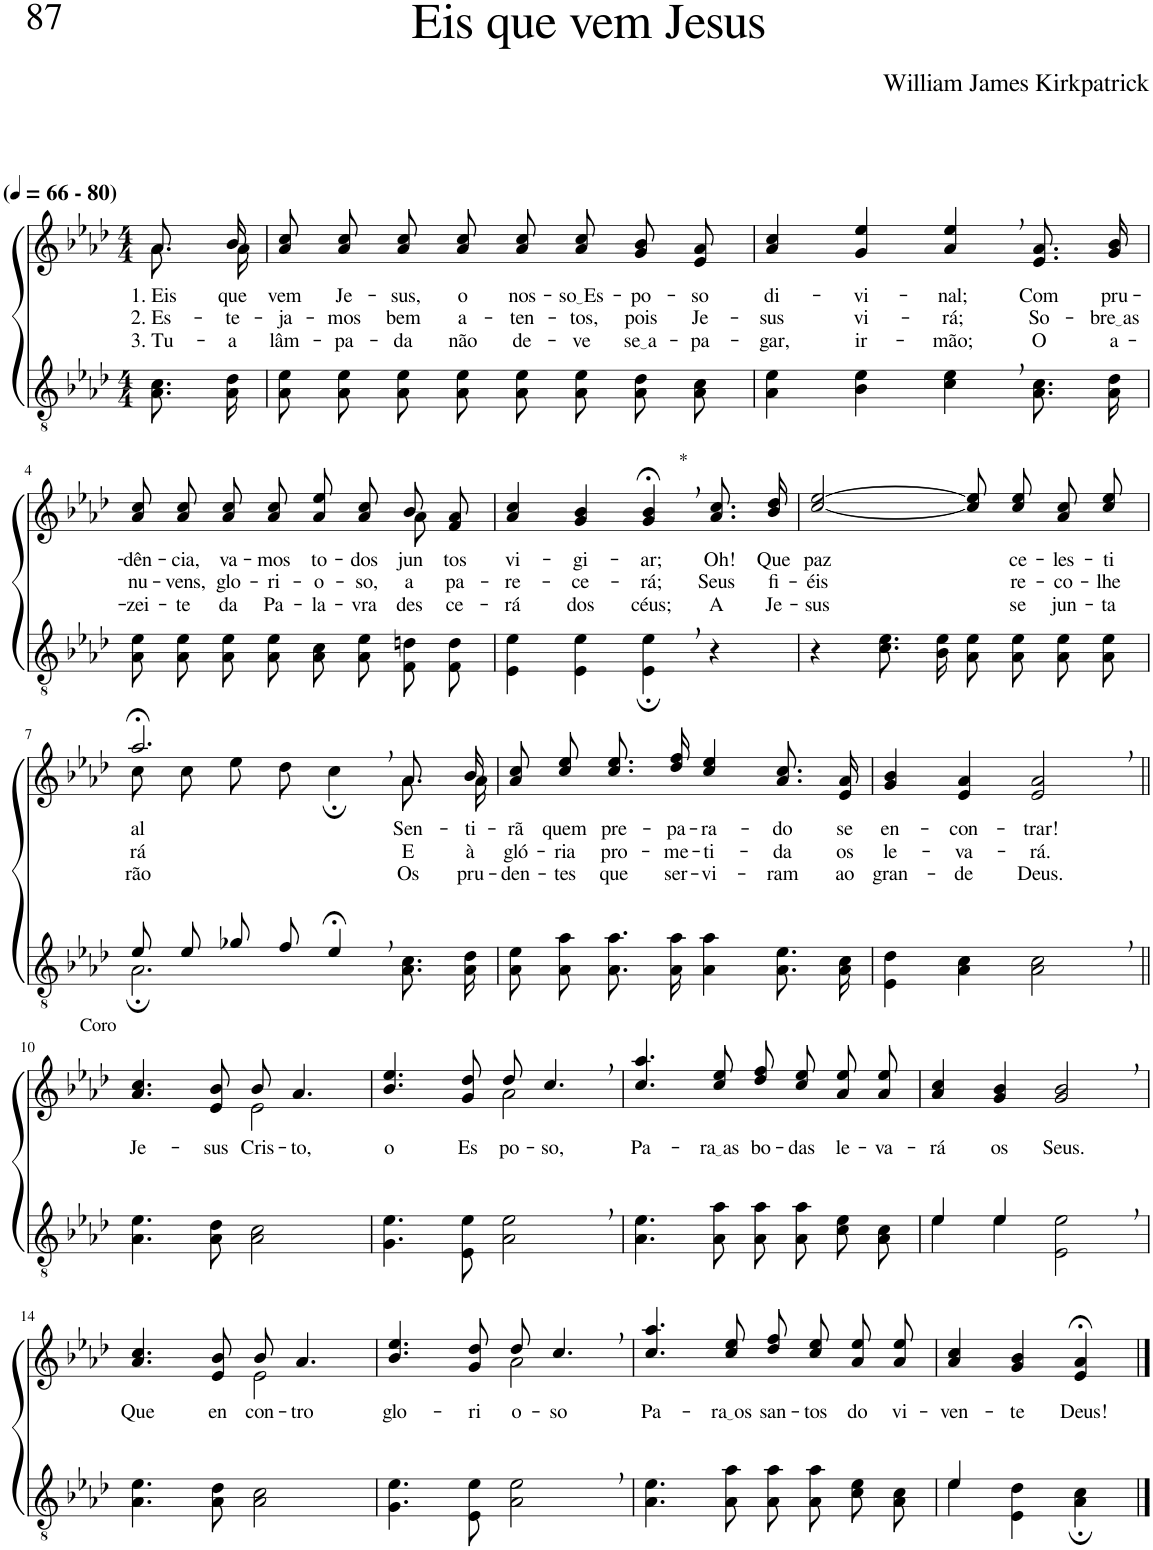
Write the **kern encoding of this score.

**kern	**kern	**text	**text	**text
*part2	*part1	*part1	*part1	*part1
*staff2	*staff1	*staff1	*staff1	*staff1
*I"Parte III e IV	*I"Parte I e II	*	*	*
*clefGv2	*clefG2	*	*	*
*Trd3c5	*Trd3c5	*	*	*
*k[b-e-a-d-]	*k[b-e-a-d-]	*	*	*
*M4/4	*M4/4	*	*	*
*MM66	*MM66	*	*	*
=1	=1	=1	=1	=1
!	!LO:TX:a:B:t=(	!	!	!
!	!LO:TX:a:B:t=- 80)	!	!	!
!	!	!LO:LY:b	!LO:LY:b	!LO:LY:b
*	*^	*	*	*
8.A-\ 8.c\L	8.a-/L	8.a-\L	1. Eis	2. Es-	3. Tu-
!	!	!	!LO:LY:b	!LO:LY:b	!LO:LY:b
16A-\ 16d-\Jk	16b-/Jk	16a-\Jk	que	-te-	-a
=2	=2	=2	=2	=2	=2
!	!	!	!LO:LY:b	!LO:LY:b	!LO:LY:b
*	*v	*v	*	*	*
8A-\ 8e-\L	8a-\ 8cc\L	vem	-ja-	lâm-
!	!	!LO:LY:b	!LO:LY:b	!LO:LY:b
8A-\ 8e-\J	8a-\ 8cc\J	Je-	-mos	-pa-
!	!	!LO:LY:b	!LO:LY:b	!LO:LY:b
8A-\ 8e-\L	8a-\ 8cc\L	-sus,	bem	-da
!	!	!LO:LY:b	!LO:LY:b	!LO:LY:b
8A-\ 8e-\J	8a-\ 8cc\J	o	a-	não
!	!	!LO:LY:b	!LO:LY:b	!LO:LY:b
8A-\ 8e-\L	8a-\ 8cc\L	nos-	-ten-	de-
!	!	!LO:LY:b	!LO:LY:b	!LO:LY:b
8A-\ 8e-\J	8a-\ 8cc\J	so Es	-tos,	-ve
!	!	!LO:LY:b	!LO:LY:b	!LO:LY:b
8A-\ 8d-\L	8g/ 8b-/L	-po-	pois	se a
!	!	!LO:LY:b	!LO:LY:b	!LO:LY:b
8A-\ 8c\J	8e-/ 8a-/J	-so	Je-	-pa-
=3	=3	=3	=3	=3
!	!	!LO:LY:b	!LO:LY:b	!LO:LY:b
4A-\ 4e-\	4a-/ 4cc/	di-	-sus	-gar,
!	!	!LO:LY:b	!LO:LY:b	!LO:LY:b
4B-\ 4e-\	4g/ 4ee-/	-vi-	vi-	ir-
!	!	!LO:LY:b	!LO:LY:b	!LO:LY:b
4c\, 4e-\,	4a-/, 4ee-/,	-nal;	-rá;	-mão;
!	!	!LO:LY:b	!LO:LY:b	!LO:LY:b
8.A-\ 8.c\L	8.e-/ 8.a-/L	Com	So-	O
!	!	!LO:LY:b	!LO:LY:b	!LO:LY:b
16A-\ 16d-\Jk	16g/ 16b-/Jk	pru-	bre as	a-
!!LO:LB:g=z
=4	=4	=4	=4	=4
!	!	!LO:LY:b	!LO:LY:b	!LO:LY:b
*	*^	*	*	*
8A-\ 8e-\L	8a-\ 8cc\L	2.ryy	-dên-	nu-	-zei-
!	!	!	!LO:LY:b	!LO:LY:b	!LO:LY:b
8A-\ 8e-\J	8a-\ 8cc\J	.	-cia,	-vens,	-te
!	!	!	!LO:LY:b	!LO:LY:b	!LO:LY:b
8A-\ 8e-\L	8a-\ 8cc\L	.	va-	glo-	da
!	!	!	!LO:LY:b	!LO:LY:b	!LO:LY:b
8A-\ 8e-\J	8a-\ 8cc\J	.	-mos	-ri-	Pa-
!	!	!	!LO:LY:b	!LO:LY:b	!LO:LY:b
8A-\ 8c\L	8a-\ 8ee-\L	.	to-	-o-	-la-
!	!	!	!LO:LY:b	!LO:LY:b	!LO:LY:b
8A-\ 8e-\J	8a-\ 8cc\J	.	-dos	-so,	-vra
!	!	!	!LO:LY:b	!LO:LY:b	!LO:LY:b
8F/ 8dn/L	8b-/L	8a-\	jun-	a-	des-
!	!	!	!LO:LY:b	!LO:LY:b	!LO:LY:b
8F/ 8d/J	8f/ 8a-/J	8ryy	-tos	-pa-	-ce-
=5	=5	=5	=5	=5	=5
!	!	!	!LO:LY:b	!LO:LY:b	!LO:LY:b
*	*v	*v	*	*	*
4E-\ 4e-\	4a-/ 4cc/	vi-	-re-	-rá
!	!	!LO:LY:b	!LO:LY:b	!LO:LY:b
4E-\ 4e-\	4g/ 4b-/	-gi-	-ce-	dos
!	!LO:TX:a:t=*	!	!	!
!	!	!LO:LY:b	!LO:LY:b	!LO:LY:b
4E-\;, 4e-\;,	4g/;<, 4b-/;<,	-ar;	-rá;	céus;
!	!	!LO:LY:b	!LO:LY:b	!LO:LY:b
4r	8.a-\ 8.cc\L	Oh!	Seus	A
!	!	!LO:LY:b	!LO:LY:b	!LO:LY:b
.	16b-\ 16dd-\Jk	Que	fi-	Je-
=6	=6	=6	=6	=6
!	!	!LO:LY:b	!LO:LY:b	!LO:LY:b
4r	[2cc/ [2ee-/	paz	-éis	-sus
8.c\ 8.e-\L	.	.	.	.
16B-\ 16e-\Jk	.	.	.	.
8A-\ 8e-\L	8cc]\ 8ee-]\L	.	.	.
!	!	!LO:LY:b	!LO:LY:b	!LO:LY:b
8A-\ 8e-\J	8cc\ 8ee-\J	ce-	re-	se
!	!	!LO:LY:b	!LO:LY:b	!LO:LY:b
8A-\ 8e-\L	8a-\ 8cc\L	-les-	-co-	jun-
!	!	!LO:LY:b	!LO:LY:b	!LO:LY:b
8A-\ 8e-\J	8cc\ 8ee-\J	-ti-	-lhe-	-ta-
!!LO:LB:g=z
=7	=7	=7	=7	=7
*^	*^	*	*	*
!	!	!	!	!LO:LY:b	!LO:LY:b	!LO:LY:b
8e-/L	2.A-;\	2.aa-;<,/	8cc\L	-al	-rá	-rão
8e-/J	.	.	8cc\J	.	.	.
8g-X/L	.	.	8ee-\L	.	.	.
8f/J	.	.	8dd-\J	.	.	.
4e-;<,/	.	.	4cc;\	.	.	.
!	!	!	!	!LO:LY:b	!LO:LY:b	!LO:LY:b
4ryy	8.A-\ 8.c\L	8.a-/L	8.a-\L	Sen-	E	Os
!	!	!	!	!LO:LY:b	!LO:LY:b	!LO:LY:b
.	16A-\ 16d-\Jk	16b-/Jk	16a-\Jk	-ti-	à	pru-
=8	=8	=8	=8	=8	=8	=8
!	!	!	!	!LO:LY:b	!LO:LY:b	!LO:LY:b
*v	*v	*	*	*	*	*
*	*v	*v	*	*	*
8A-\ 8e-\L	8a-\ 8cc\L	-rã	gló-	-den-
!	!	!LO:LY:b	!LO:LY:b	!LO:LY:b
8A-\ 8a-\J	8cc\ 8ee-\J	quem	-ria	-tes
!	!	!LO:LY:b	!LO:LY:b	!LO:LY:b
8.A-\ 8.a-\L	8.cc\ 8.ee-\L	pre-	pro-	que
!	!	!LO:LY:b	!LO:LY:b	!LO:LY:b
16A-\ 16a-\Jk	16dd-\ 16ff\Jk	-pa-	-me-	ser-
!	!	!LO:LY:b	!LO:LY:b	!LO:LY:b
4A-\ 4a-\	4cc/ 4ee-/	-ra-	-ti-	-vi-
!	!	!LO:LY:b	!LO:LY:b	!LO:LY:b
8.A-\ 8.e-\L	8.a-/ 8.cc/L	-do	-da	-ram
!	!	!LO:LY:b	!LO:LY:b	!LO:LY:b
16A-\ 16c\Jk	16e-/ 16a-/Jk	se	os	ao
=9	=9	=9	=9	=9
!	!	!LO:LY:b	!LO:LY:b	!LO:LY:b
4E-\ 4d-\	4g/ 4b-/	en-	le-	gran-
!	!	!LO:LY:b	!LO:LY:b	!LO:LY:b
4A-\ 4c\	4e-/ 4a-/	-con-	-va-	-de
!	!	!LO:LY:b	!LO:LY:b	!LO:LY:b
2A-\, 2c\,	2e-/, 2a-/,	-trar!	-rá.	Deus.
!!LO:LB:g=z
=10||	=10||	=10||	=10||	=10||
!	!LO:TX:a:t=Coro	!	!	!
!	!	!LO:LY:b	!	!
*	*^	*	*	*
4.A-\ 4.e-\	4.a-/ 4.cc/	2ryy	Je-	.	.
!	!	!	!LO:LY:b	!	!
8A-\ 8d-\	8e-/ 8b-/	.	-sus	.	.
!	!	!	!LO:LY:b	!	!
2A-\ 2c\	8b-/	2e-\	Cris-	.	.
!	!	!	!LO:LY:b	!	!
.	4.a-/	.	-to,	.	.
=11	=11	=11	=11	=11	=11
!	!	!	!LO:LY:b	!	!
4.G\ 4.e-\	4.b-/ 4.ee-/	2ryy	o	.	.
!	!	!	!LO:LY:b	!	!
8E-\ 8e-\	8g/ 8dd-/	.	Es-	.	.
!	!	!	!LO:LY:b	!	!
2A-\, 2e-\,	8dd-/	2a-\	-po-	.	.
!	!	!	!LO:LY:b	!	!
.	4.cc,/	.	-so,	.	.
*	*v	*v	*	*	*
=12	=12	=12	=12	=12
!	!	!LO:LY:b	!	!
4.A-\ 4.e-\	4.cc/ 4.aa-/	Pa-	.	.
!	!	!LO:LY:b	!	!
8A-\ 8a-\	8cc/ 8ee-/	ra as	.	.
!	!	!LO:LY:b	!	!
8A-\ 8a-\L	8dd-\ 8ff\L	bo-	.	.
!	!	!LO:LY:b	!	!
8A-\ 8a-\J	8cc\ 8ee-\J	-das	.	.
!	!	!LO:LY:b	!	!
8c\ 8e-\L	8a-\ 8ee-\L	le-	.	.
!	!	!LO:LY:b	!	!
8A-\ 8c\J	8a-\ 8ee-\J	-va-	.	.
=13	=13	=13	=13	=13
*^	*	*	*	*
!	!	!	!LO:LY:b	!	!
4e-/	4e-\	4a-/ 4cc/	-rá	.	.
!	!	!	!LO:LY:b	!	!
4e-/	4e-\	4g/ 4b-/	os	.	.
!	!	!	!LO:LY:b	!	!
2ryy	2E-\ 2e-\	2g/, 2b-/,	Seus.	.	.
!!LO:LB:g=z
=14	=14	=14	=14	=14	=14
!	!	!	!LO:LY:b	!	!
*v	*v	*^	*	*	*
4.A-\ 4.e-\	4.a-/ 4.cc/	2ryy	Que	.	.
!	!	!	!LO:LY:b	!	!
8A-\ 8d-\	8e-/ 8b-/	.	en-	.	.
!	!	!	!LO:LY:b	!	!
2A-\ 2c\	8b-/	2e-\	-con-	.	.
!	!	!	!LO:LY:b	!	!
.	4.a-/	.	-tro	.	.
=15	=15	=15	=15	=15	=15
!	!	!	!LO:LY:b	!	!
4.G\ 4.e-\	4.b-/ 4.ee-/	2ryy	glo-	.	.
!	!	!	!LO:LY:b	!	!
8E-\ 8e-\	8g/ 8dd-/	.	-ri-	.	.
!	!	!	!LO:LY:b	!	!
2A-\, 2e-\,	8dd-/	2a-\	-o-	.	.
!	!	!	!LO:LY:b	!	!
.	4.cc,/	.	-so	.	.
*	*v	*v	*	*	*
=16	=16	=16	=16	=16
!	!	!LO:LY:b	!	!
4.A-\ 4.e-\	4.cc/ 4.aa-/	Pa-	.	.
!	!	!LO:LY:b	!	!
8A-\ 8a-\	8cc/ 8ee-/	ra os	.	.
!	!	!LO:LY:b	!	!
8A-\ 8a-\L	8dd-\ 8ff\L	san-	.	.
!	!	!LO:LY:b	!	!
8A-\ 8a-\J	8cc\ 8ee-\J	-tos	.	.
!	!	!LO:LY:b	!	!
8c\ 8e-\L	8a-\ 8ee-\L	do	.	.
!	!	!LO:LY:b	!	!
8A-\ 8c\J	8a-\ 8ee-\J	vi-	.	.
=17	=17	=17	=17	=17
*^	*	*	*	*
!	!	!	!LO:LY:b	!	!
4e-/	4e-\	4a-/ 4cc/	-ven-	.	.
!	!	!	!LO:LY:b	!	!
2ryy	4E-\ 4d-\	4g/ 4b-/	-te	.	.
!	!	!	!LO:LY:b	!	!
.	4A-\; 4c\;	4e-/;< 4a-/;<	Deus!	.	.
*v	*v	*	*	*	*
==	==	==	==	==
*-	*-	*-	*-	*-
